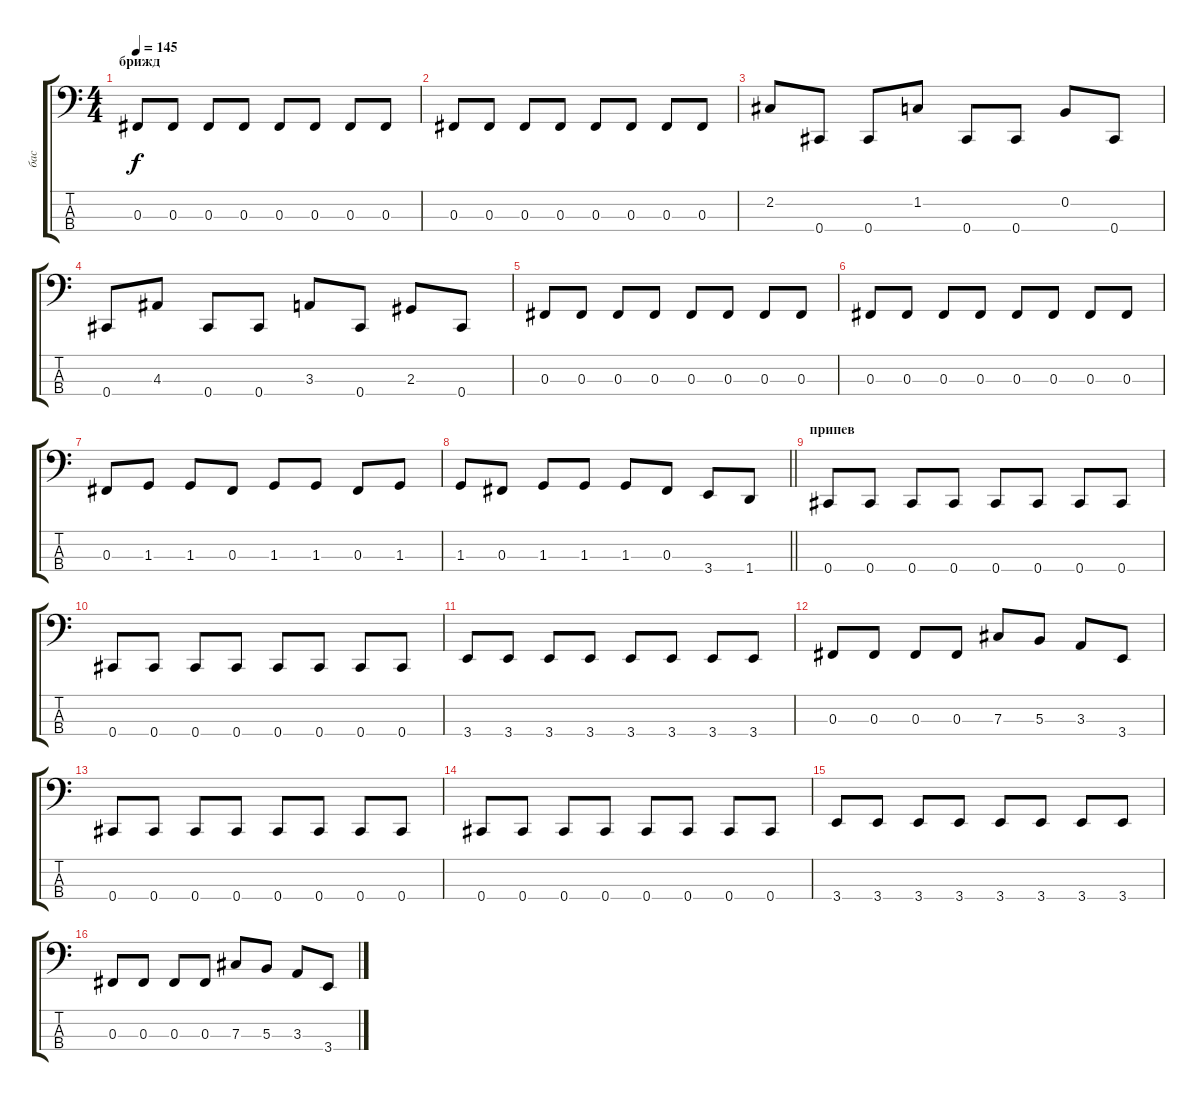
\track ("бас" "бас") {instrument electricbassfinger}
\staff {score tabs}
\tuning (E2 B1 Gb1 Db1) {hide}
\ts (4 4)
\section ("" "брижд")
\tempo 145
\clef f4
\ks c
0.3.8{dy f} 0.3.8 0.3.8 0.3.8 0.3.8 0.3.8 0.3.8 0.3.8 |
0.3.8 0.3.8 0.3.8 0.3.8 0.3.8 0.3.8 0.3.8 0.3.8 |
2.2.8 0.4.8 0.4.8 1.2.8 0.4.8 0.4.8 0.2.8 0.4.8 |
0.4.8 4.3.8 0.4.8 0.4.8 3.3.8 0.4.8 2.3.8 0.4.8 |
0.3.8 0.3.8 0.3.8 0.3.8 0.3.8 0.3.8 0.3.8 0.3.8 |
0.3.8 0.3.8 0.3.8 0.3.8 0.3.8 0.3.8 0.3.8 0.3.8 |
0.3.8 1.3.8 1.3.8 0.3.8 1.3.8 1.3.8 0.3.8 1.3.8 |
\barLineRight lightlight
1.3.8 0.3.8 1.3.8 1.3.8 1.3.8 0.3.8 3.4.8 1.4.8 |
\section ("" "припев")
0.4.8 0.4.8 0.4.8 0.4.8 0.4.8 0.4.8 0.4.8 0.4.8 |
0.4.8 0.4.8 0.4.8 0.4.8 0.4.8 0.4.8 0.4.8 0.4.8 |
3.4.8 3.4.8 3.4.8 3.4.8 3.4.8 3.4.8 3.4.8 3.4.8 |
0.3.8 0.3.8 0.3.8 0.3.8 7.3.8 5.3.8 3.3.8 3.4.8 |
0.4.8 0.4.8 0.4.8 0.4.8 0.4.8 0.4.8 0.4.8 0.4.8 |
0.4.8 0.4.8 0.4.8 0.4.8 0.4.8 0.4.8 0.4.8 0.4.8 |
3.4.8 3.4.8 3.4.8 3.4.8 3.4.8 3.4.8 3.4.8 3.4.8 |
0.3.8 0.3.8 0.3.8 0.3.8 7.3.8 5.3.8 3.3.8 3.4.8
